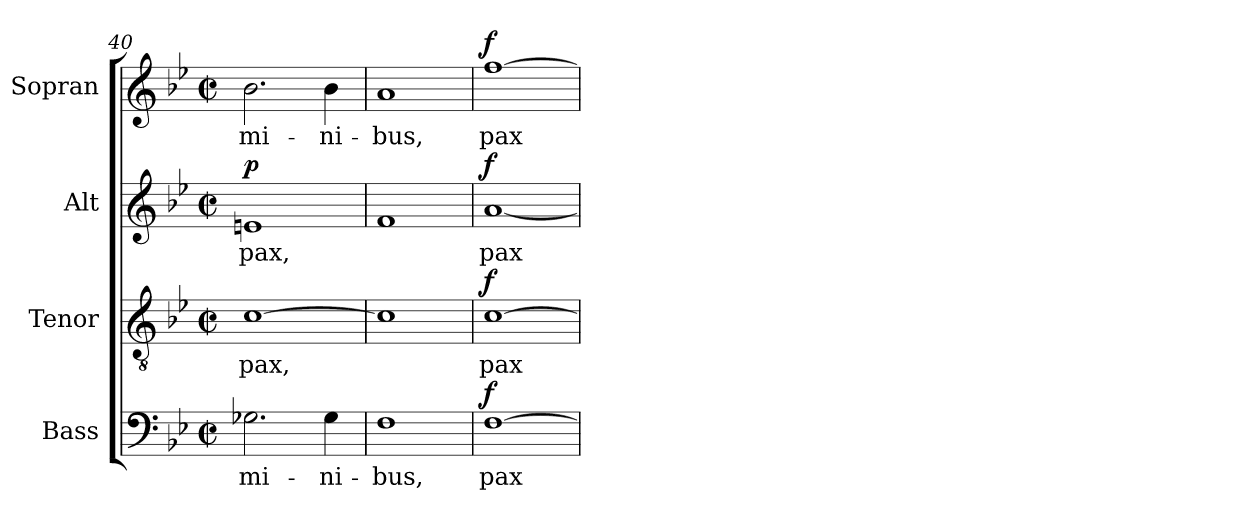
**kern	**text	**dynam	**kern	**text	**dynam	**kern	**text	**dynam	**kern	**text	**dynam
*part4	*part4	*part4	*part3	*part3	*part3	*part2	*part2	*part2	*part1	*part1	*part1
*staff4	*staff4	*staff4	*staff3	*staff3	*staff3	*staff2	*staff2	*staff2	*staff1	*staff1	*staff1
*I"Bass	*	*	*I"Tenor	*	*	*I"Alt	*	*	*I"Sopran	*	*
*I'B.	*	*	*I'T.	*	*	*I'A.	*	*	*I'S.	*	*
*clefF4	*	*	*clefGv2	*	*	*clefG2	*	*	*clefG2	*	*
*k[b-e-]	*	*	*k[b-e-]	*	*	*k[b-e-]	*	*	*k[b-e-]	*	*
*B-:	*	*	*B-:	*	*	*B-:	*	*	*B-:	*	*
*M2/2	*	*	*M2/2	*	*	*M2/2	*	*	*M2/2	*	*
*met(c|)	*	*	*met(c|)	*	*	*met(c|)	*	*	*met(c|)	*	*
=40	=40	=40	=40	=40	=40	=40	=40	=40	=40	=40	=40
!	!LO:LY:b	!	!	!LO:LY:b	!	!	!LO:LY:b	!LO:DY:a	!	!LO:LY:b	!
2.G-X\	-mi-	.	[1c	pax,	.	1en	pax,	p	2.b-\	-mi-	.
!	!LO:LY:b	!	!	!	!	!	!	!	!	!LO:LY:b	!
4G-\	-ni-	.	.	.	.	.	.	.	4b-\	-ni-	.
=41	=41	=41	=41	=41	=41	=41	=41	=41	=41	=41	=41
!	!LO:LY:b	!	!	!	!	!	!	!	!	!LO:LY:b	!
1F	-bus,	.	1c]	.	.	1f	.	.	1a	-bus,	.
=42	=42	=42	=42	=42	=42	=42	=42	=42	=42	=42	=42
!	!LO:LY:b	!LO:DY:a	!	!LO:LY:b	!LO:DY:a	!	!LO:LY:b	!LO:DY:a	!	!LO:LY:b	!LO:DY:a
[1F	pax	f	[1c	pax	f	[1a	pax	f	[1ff	pax	f
=	=	=	=	=	=	=	=	=	=	=	=
*-	*-	*-	*-	*-	*-	*-	*-	*-	*-	*-	*-
